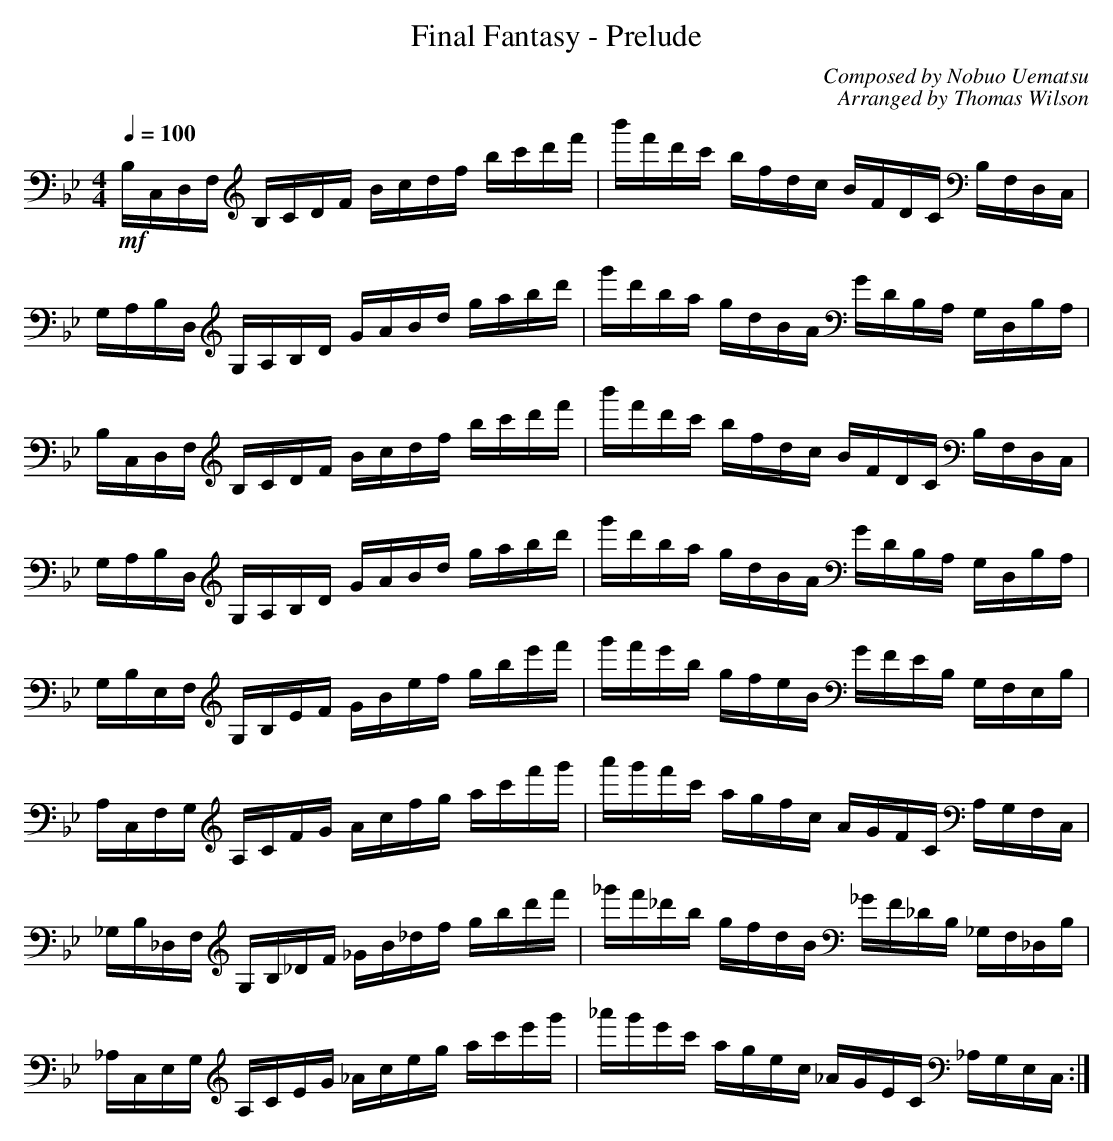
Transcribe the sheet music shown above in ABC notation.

X:1
T:Final Fantasy - Prelude
C:Composed by Nobuo Uematsu
C:Arranged by Thomas Wilson
M:4/4
Q:1/4=100
L:1/16
K:Bb
!mf!       B,C,D,F, B,CDF  Bcdf    bc'd'f' | b'f'd'c'  bfdc BFDC    B,F,D,C,    |
G,A,B,D,   G,A,B,D  GABd   gabd'           | g'd'ba    gdBA GDB,A,  G,D,B,A,    |
B,C,D,F,   B,CDF    Bcdf   bc'd'f'         | b'f'd'c'  bfdc BFDC    B,F,D,C,    |
G,A,B,D,   G,A,B,D  GABd   gabd'           | g'd'ba    gdBA GDB,A,  G,D,B,A,    |
G,B,E,F,   G,B,EF   GBef   gbe'f'          | g'f'e'b   gfeB GFEB,   G,F,E,B,    |
A,C,F,G,   A,CFG    Acfg   ac'f'g'         | a'g'f'c'  agfc AGFC    A,G,F,C,    |
_G,B,_D,F, G,B,_DF  _GB_df gbd'f'          | _g'f'_d'b gfdB _GF_DB, _G,F,_D,B,  |
_A,C,E,G,  A,CEG    _Aceg  ac'e'g'         | _a'g'e'c' agec _AGEC   _A,G,E,C,  :|
